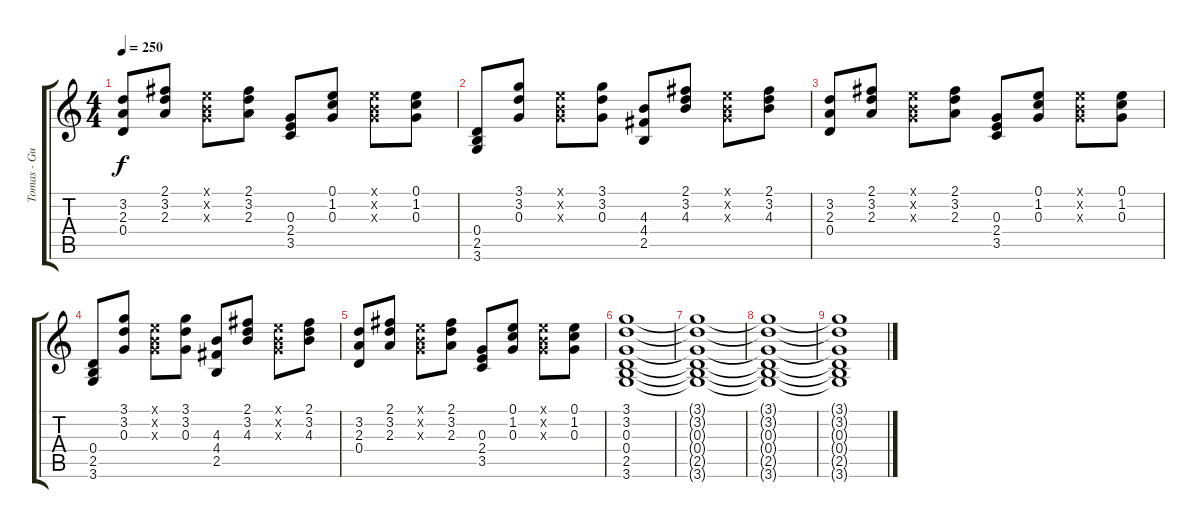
\track ("Tomas - Guitar" "Tomas - Gu") {instrument distortionguitar}
\staff {score tabs}
\tuning (E4 B3 G3 D3 A2 E2) {hide}
\ts (4 4)
\tempo 250
\clef g2
\ks c
(3.2 2.3 0.4).8{dy f} (2.1 3.2 2.3).8 (0.1{x} 0.2{x} 0.3{x}).8 (2.1 3.2 2.3).8 (0.3 2.4 3.5).8 (0.1 1.2 0.3).8 (0.1{x} 0.2{x} 0.3{x}).8 (0.1 1.2 0.3).8 |
(0.4 2.5 3.6).8 (3.1 3.2 0.3).8 (0.1{x} 0.2{x} 0.3{x}).8 (3.1 3.2 0.3).8 (4.3 4.4 2.5).8 (2.1 3.2 4.3).8 (0.1{x} 0.2{x} 0.3{x}).8 (2.1 3.2 4.3).8 |
(3.2 2.3 0.4).8 (2.1 3.2 2.3).8 (0.1{x} 0.2{x} 0.3{x}).8 (2.1 3.2 2.3).8 (0.3 2.4 3.5).8 (0.1 1.2 0.3).8 (0.1{x} 0.2{x} 0.3{x}).8 (0.1 1.2 0.3).8 |
(0.4 2.5 3.6).8 (3.1 3.2 0.3).8 (0.1{x} 0.2{x} 0.3{x}).8 (3.1 3.2 0.3).8 (4.3 4.4 2.5).8 (2.1 3.2 4.3).8 (0.1{x} 0.2{x} 0.3{x}).8 (2.1 3.2 4.3).8 |
(3.2 2.3 0.4).8 (2.1 3.2 2.3).8 (0.1{x} 0.2{x} 0.3{x}).8 (2.1 3.2 2.3).8 (0.3 2.4 3.5).8 (0.1 1.2 0.3).8 (0.1{x} 0.2{x} 0.3{x}).8 (0.1 1.2 0.3).8 |
(3.1 3.2 0.3 0.4 2.5 3.6).1{volume 0} |
(3.1{t} 3.2{t} 0.3{t} 0.4{t} 2.5{t} 3.6{t}).1 |
(3.1{t} 3.2{t} 0.3{t} 0.4{t} 2.5{t} 3.6{t}).1 |
(3.1{t} 3.2{t} 0.3{t} 0.4{t} 2.5{t} 3.6{t}).1
